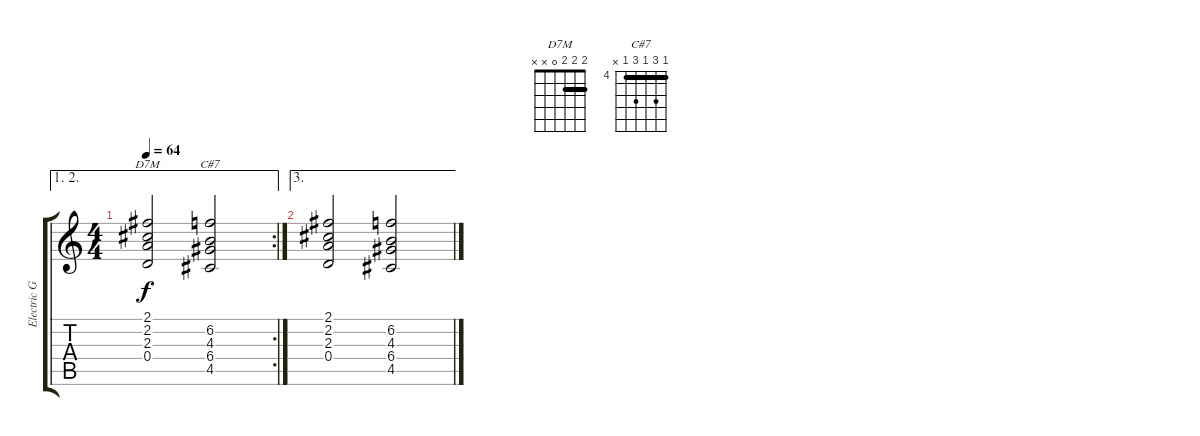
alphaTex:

\track ("Electric Guitar(jazz)" "Electric G") {instrument electricguitarjazz}
\staff {score tabs}
\tuning (E4 B3 G3 D3 A2 E2) {hide}
\chord ("D7M" 2 2 2 0 x x) {barre 2}
\chord ("C#7" 4 6 4 6 4 x) {firstfret 4 barre 4}
\ae (1 2)
\rc 2
\ts (4 4)
\tempo 64
\clef g2
\ks c
(2.1 2.2 2.3 0.4).2{ch "D7M" dy f} (6.2 4.3 6.4 4.5).2{ch "C#7"} |
\ae 3
(2.1 2.2 2.3 0.4).2 (6.2 4.3 6.4 4.5).2
